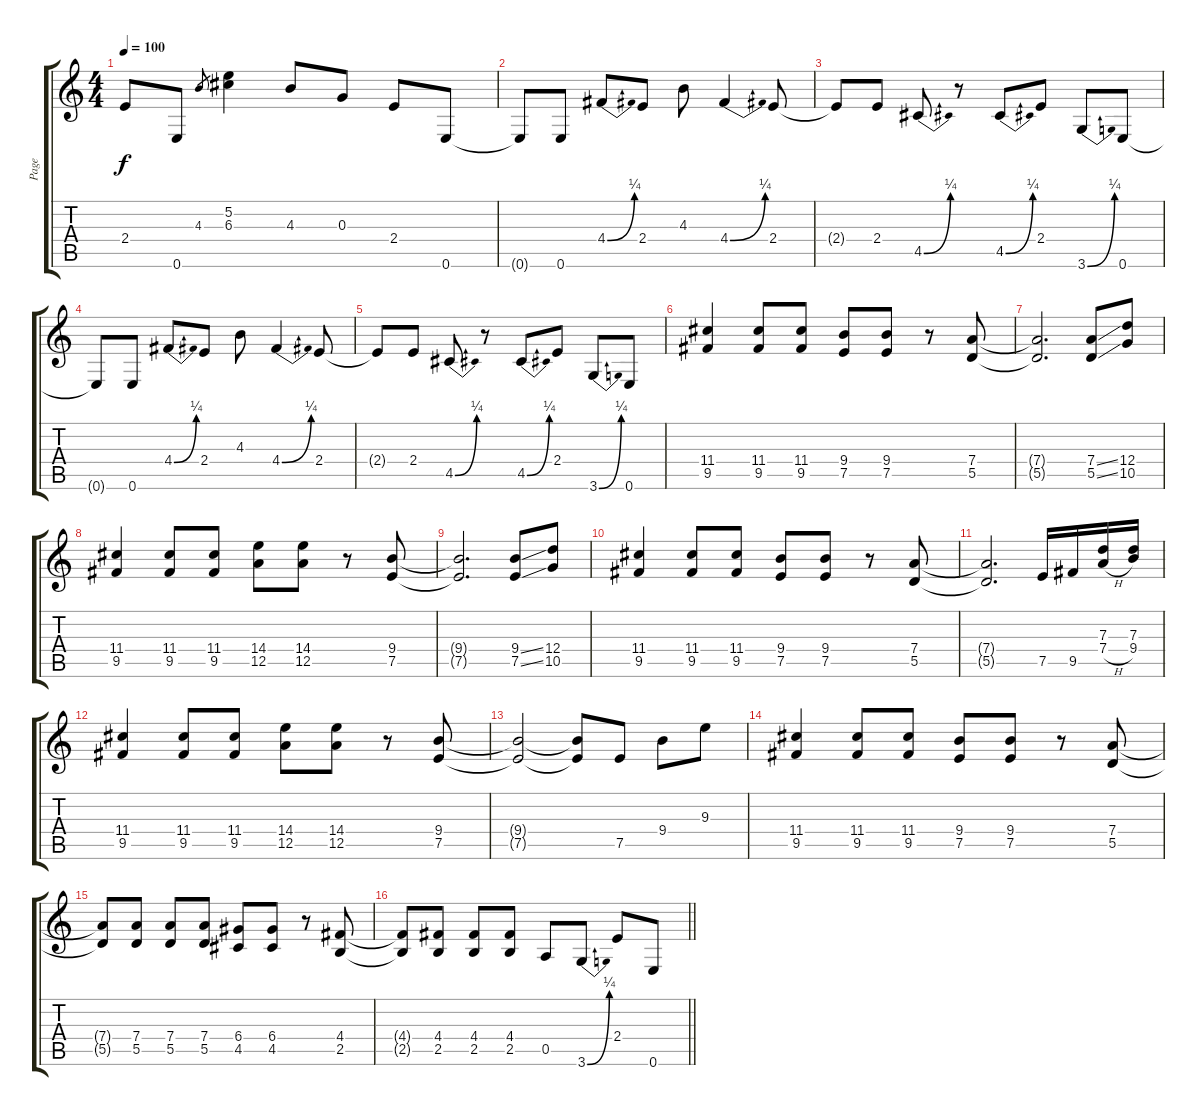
\track ("Page" "Page") {instrument distortionguitar}
\staff {score tabs}
\tuning (E4 B3 G3 D3 A2 E2) {hide}
\ts (4 4)
\tempo 100
\clef g2
\ks c
2.4{t}.8{dy f} 0.6.8 4.3.8{gr} (5.2 6.3).4 4.3.8 0.3.8 2.4.8 0.6.8 |
0.6{t}.8 0.6.8 4.4{be (bend 0 0 60 1)}.8 2.4.8 4.3.8 4.4{be (bend 0 0 60 1)}.4 2.4.8 |
2.4{t}.8 2.4.8 4.5{be (bend 0 0 60 1)}.8 r.8 4.5{be (bend 0 0 60 1)}.8 2.4.8 3.6{be (bend 0 0 60 1)}.8 0.6.8 |
0.6{t}.8 0.6.8 4.4{be (bend 0 0 60 1)}.8 2.4.8 4.3.8 4.4{be (bend 0 0 60 1)}.4 2.4.8 |
2.4{t}.8 2.4.8 4.5{be (bend 0 0 60 1)}.8 r.8 4.5{be (bend 0 0 60 1)}.8 2.4.8 3.6{be (bend 0 0 60 1)}.8 0.6.8 |
(11.4 9.5).4 (11.4 9.5).8 (11.4 9.5).8 (9.4 7.5).8 (9.4 7.5).8 r.8 (7.4 5.5).8 |
(7.4{t} 5.5{t}).2{d} (7.4{ss} 5.5{ss}).8 (12.4 10.5).8 |
(11.4 9.5).4 (11.4 9.5).8 (11.4 9.5).8 (14.4 12.5).8 (14.4 12.5).8 r.8 (9.4 7.5).8 |
(9.4{t} 7.5{t}).2{d} (9.4{ss} 7.5{ss}).8 (12.4 10.5).8 |
(11.4 9.5).4 (11.4 9.5).8 (11.4 9.5).8 (9.4 7.5).8 (9.4 7.5).8 r.8 (7.4 5.5).8 |
(7.4{t} 5.5{t}).2{d} 7.5.16 9.5.16 (7.3 7.4{h}).16 (7.3 9.4).16 |
(11.4 9.5).4 (11.4 9.5).8 (11.4 9.5).8 (14.4 12.5).8 (14.4 12.5).8 r.8 (9.4 7.5).8 |
(9.4{t} 7.5{t}).2 (9.4{t} 7.5{t}).8 7.5.8 9.4.8 9.3.8 |
(11.4 9.5).4 (11.4 9.5).8 (11.4 9.5).8 (9.4 7.5).8 (9.4 7.5).8 r.8 (7.4 5.5).8 |
(7.4{t} 5.5{t}).8 (7.4 5.5).8 (7.4 5.5).8 (7.4 5.5).8 (6.4 4.5).8 (6.4 4.5).8 r.8 (4.4 2.5).8 |
\barLineRight lightlight
(4.4{t} 2.5{t}).8 (4.4 2.5).8 (4.4 2.5).8 (4.4 2.5).8 0.5.8 3.6{be (bend 0 0 60 1)}.8 2.4.8 0.6.8
